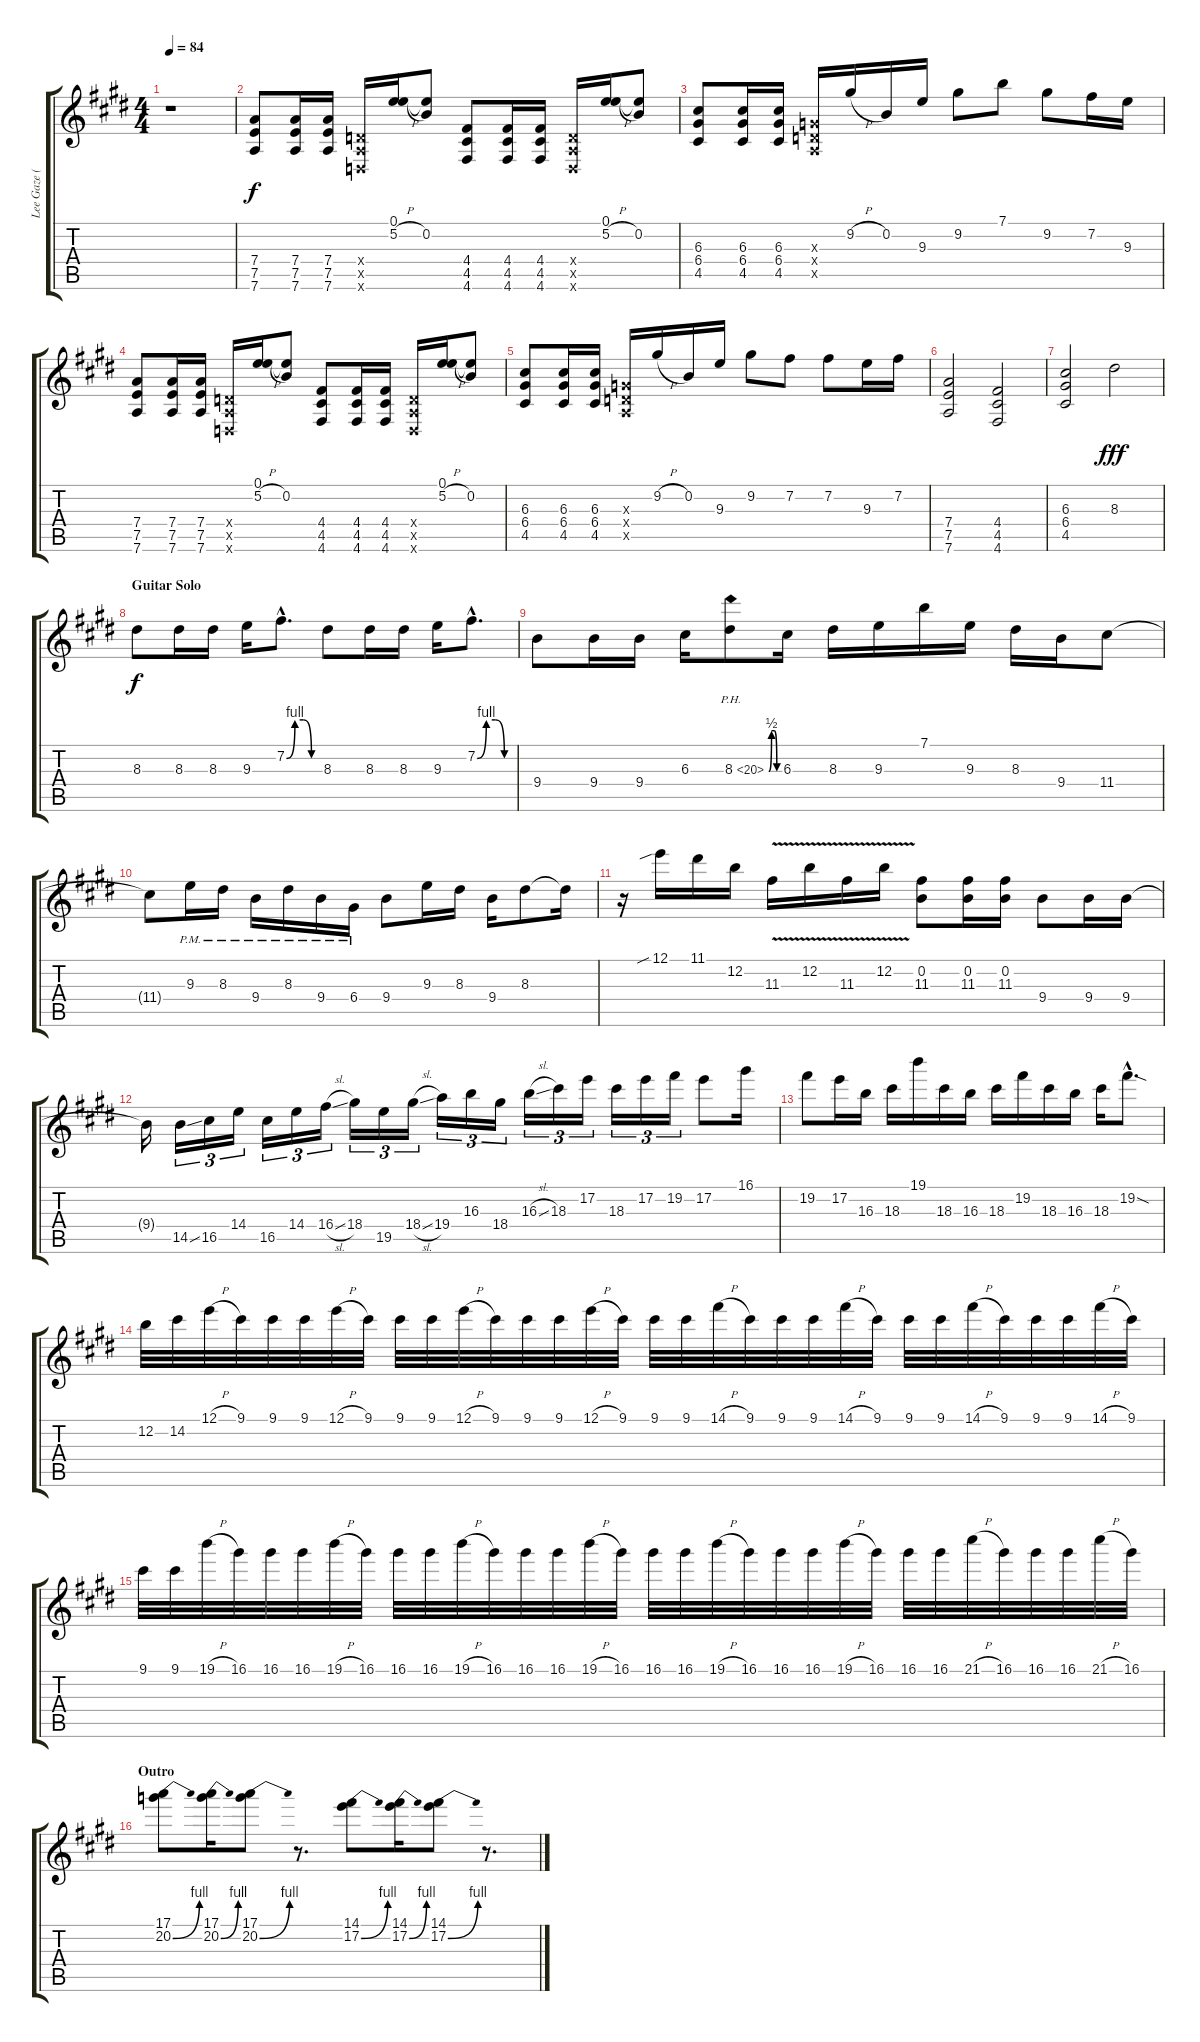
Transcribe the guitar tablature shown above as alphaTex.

\track ("Lee Gaze (Lead)" "Lee Gaze (") {instrument distortionguitar}
\staff {score tabs}
\tuning (E4 B3 G3 D3 A2 D2) {hide}
\ts (4 4)
\tempo 84
\clef g2
\ks e
r.1{dy f} |
(7.4 7.5 7.6).8{volume 10 instrument distortionguitar} (7.4 7.5 7.6).16 (7.4 7.5 7.6).16 (0.4{x} 0.5{x} 0.6{x}).16 (0.1 5.2{h}).16 (0.1{t} 0.2).8 (4.4 4.5 4.6).8 (4.4 4.5 4.6).16 (4.4 4.5 4.6).16 (0.4{x} 0.5{x} 0.6{x}).16 (0.1 5.2{h}).16 (0.1{t} 0.2).8 |
(6.3 6.4 4.5).8 (6.3 6.4 4.5).16 (6.3 6.4 4.5).16 (0.3{x} 0.4{x} 0.5{x}).16 9.2{h}.16 0.2.16 9.3.16 9.2.8 7.1.8 9.2.8 7.2.16 9.3.16 |
(7.4 7.5 7.6).8{volume 9 instrument distortionguitar} (7.4 7.5 7.6).16 (7.4 7.5 7.6).16 (0.4{x} 0.5{x} 0.6{x}).16 (0.1 5.2{h}).16 (0.1{t} 0.2).8 (4.4 4.5 4.6).8 (4.4 4.5 4.6).16 (4.4 4.5 4.6).16 (0.4{x} 0.5{x} 0.6{x}).16 (0.1 5.2{h}).16 (0.1{t} 0.2).8 |
(6.3 6.4 4.5).8 (6.3 6.4 4.5).16 (6.3 6.4 4.5).16 (0.3{x} 0.4{x} 0.5{x}).16 9.2{h}.16 0.2.16 9.3.16 9.2.8 7.2.8 7.2.8 9.3.16 7.2.16 |
(7.4 7.5 7.6).2 (4.4 4.5 4.6).2 |
(6.3 6.4 4.5).2 8.3.2{dy fff} |
\section ("" "Guitar Solo")
8.3.8{dy f volume 16 instrument overdrivenguitar} 8.3.16 8.3.16 9.3.16 7.2{be (custom 0 0 15 4 30 4 45 0 60 0) hac}.8{d} 8.3.8 8.3.16 8.3.16 9.3.16 7.2{be (custom 0 0 15 4 30 4 45 0 60 0) hac}.8{d} |
9.4.8 9.4.16 9.4.16 6.3.16 8.3{be (custom 0 0 15 2 30 2 45 0 60 0) ph 12}.8 6.3.16 8.3.16 9.3.16 7.1.16 9.3.16 8.3.16 9.4.16 11.4.8 |
11.4{t}.8 9.3{pm}.16{volume 16 instrument overdrivenguitar} 8.3{pm}.16 9.4{pm}.16 8.3{pm}.16 9.4{pm}.16 6.4{pm}.16 9.4.8 9.3.16 8.3.16 9.4.16 8.3.8 8.3{t}.16 |
r.16 12.1{sib}.16 11.1.16 12.2.16 11.3{v}.16 12.2{v}.16 11.3{v}.16 12.2{v}.16 (0.2 11.3).8 (0.2 11.3).16 (0.2 11.3).16 9.4.8 9.4.16 9.4.16 |
9.4{t}.16 14.5{ss}.16{tu (3 2)} 16.5.16{tu (3 2)} 14.4.16{tu (3 2)} 16.5.16{tu (3 2)} 14.4.16{tu (3 2)} 16.4{sl}.16{tu (3 2)} 18.4.16{tu (3 2)} 19.5.16{tu (3 2)} 18.4{sl}.16{tu (3 2)} 19.4.16{tu (3 2)} 16.3.16{tu (3 2)} 18.4.16{tu (3 2)} 16.3{sl}.16{tu (3 2)} 18.3.16{tu (3 2)} 17.2.16{tu (3 2)} 18.3.16{tu (3 2)} 17.2.16{tu (3 2)} 19.2.16{tu (3 2)} 17.2.8 16.1.16 |
19.2.8 17.2.16 16.3.16 18.3.16 19.1.16 18.3.16 16.3.16 18.3.16 19.2.16 18.3.16 16.3.16 18.3.16 19.2{sod hac}.8{d} |
12.2.32 14.2.32 12.1{h}.32 9.1.32 9.1.32 9.1.32 12.1{h}.32 9.1.32 9.1.32 9.1.32 12.1{h}.32 9.1.32 9.1.32 9.1.32 12.1{h}.32 9.1.32 9.1.32 9.1.32 14.1{h}.32 9.1.32 9.1.32 9.1.32 14.1{h}.32 9.1.32 9.1.32 9.1.32 14.1{h}.32 9.1.32 9.1.32 9.1.32 14.1{h}.32 9.1.32 |
9.1.32 9.1.32 19.1{h}.32 16.1.32 16.1.32 16.1.32 19.1{h}.32 16.1.32 16.1.32 16.1.32 19.1{h}.32 16.1.32 16.1.32 16.1.32 19.1{h}.32 16.1.32 16.1.32 16.1.32 19.1{h}.32 16.1.32 16.1.32 16.1.32 19.1{h}.32 16.1.32 16.1.32 16.1.32 21.1{h}.32 16.1.32 16.1.32 16.1.32 21.1{h}.32 16.1.32 |
\section ("" "Outro")
(17.1 20.2{be (bend 0 0 60 4)}).8 (17.1 20.2{be (bend 0 0 60 4)}).16 (17.1 20.2{be (bend 0 0 60 4)}).8 r.8{d} (14.1 17.2{be (bend 0 0 60 4)}).8 (14.1 17.2{be (bend 0 0 60 4)}).16 (14.1 17.2{be (bend 0 0 60 4)}).8 r.8{d}
